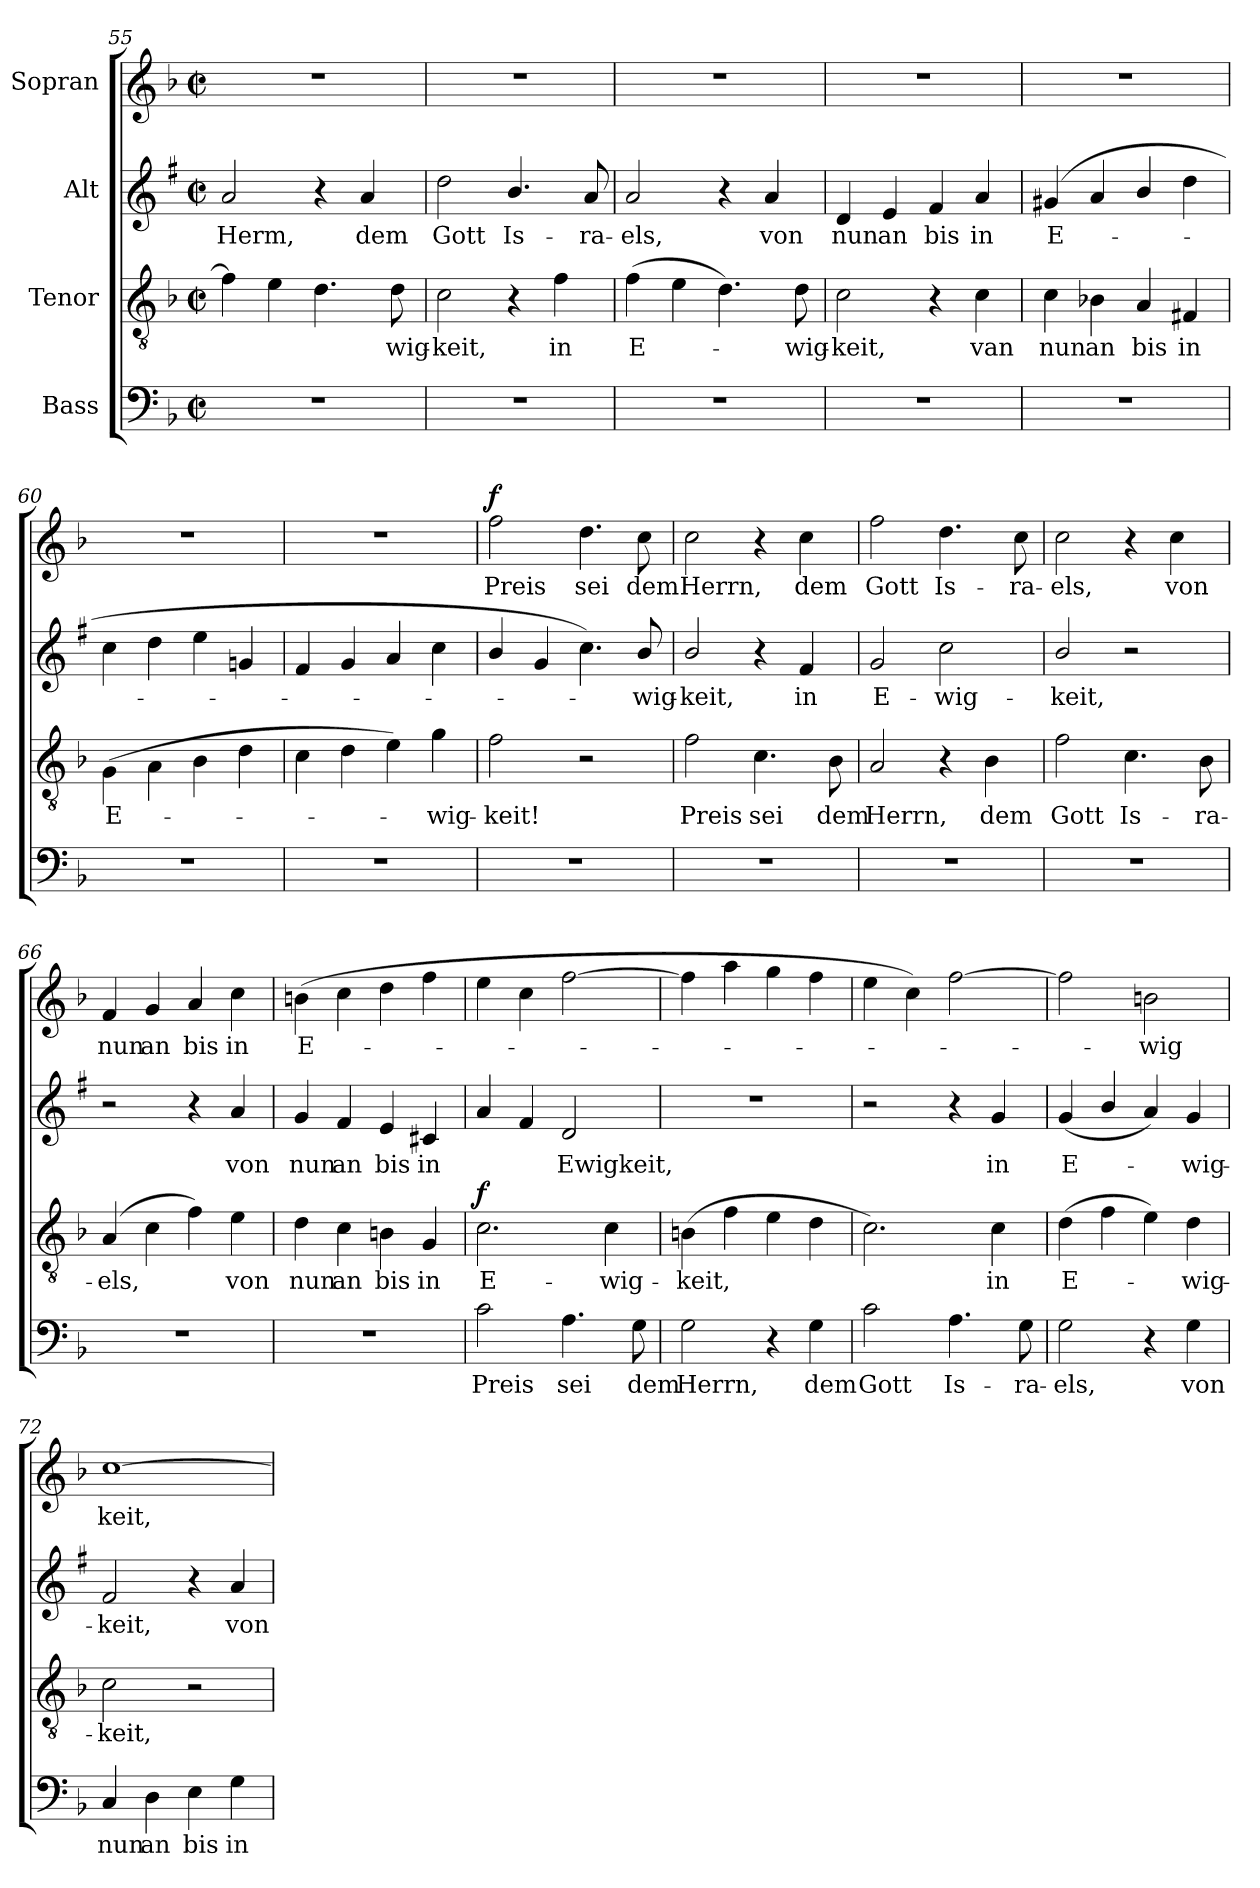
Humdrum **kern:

**kern	**text	**kern	**text	**dynam	**kern	**text	**kern	**text	**dynam
*part4	*part4	*part3	*part3	*part3	*part2	*part2	*part1	*part1	*part1
*staff4	*staff4	*staff3	*staff3	*staff3	*staff2	*staff2	*staff1	*staff1	*staff1
*I"Bass	*	*I"Tenor	*	*	*I"Alt	*	*I"Sopran	*	*
*clefF4	*	*clefGv2	*	*	*clefG2	*	*clefG2	*	*
*	*	*	*	*	*ITrd1c2	*	*	*	*
*k[b-]	*	*k[b-]	*	*	*k[b-]	*	*k[b-]	*	*
*M2/2	*	*M2/2	*	*	*M2/2	*	*M2/2	*	*
*met(c|)	*	*met(c|)	*	*	*met(c|)	*	*met(c|)	*	*
=55	=55	=55	=55	=55	=55	=55	=55	=55	=55
1r	.	4f\]	.	.	2g/	Herm,	1r	.	.
.	.	4e\	.	.	.	.	.	.	.
.	.	4.d\	.	.	4r	.	.	.	.
.	.	.	.	.	4g/	dem	.	.	.
.	.	8d\	-wig-	.	.	.	.	.	.
=56	=56	=56	=56	=56	=56	=56	=56	=56	=56
1r	.	2c\	-keit,	.	2cc\	Gott	1r	.	.
.	.	4r	.	.	4.a/	Is-	.	.	.
.	.	4f\	in	.	.	.	.	.	.
.	.	.	.	.	8g/	-ra-	.	.	.
=57	=57	=57	=57	=57	=57	=57	=57	=57	=57
1r	.	(4f\	E-	.	2g/	-els,	1r	.	.
.	.	4e\	.	.	.	.	.	.	.
.	.	4.d\)	.	.	4r	.	.	.	.
.	.	.	.	.	4g/	von	.	.	.
.	.	8d\	-wig-	.	.	.	.	.	.
=58	=58	=58	=58	=58	=58	=58	=58	=58	=58
1r	.	2c\	-keit,	.	4c/	nun	1r	.	.
.	.	.	.	.	4d/	an	.	.	.
.	.	4r	.	.	4e/	bis	.	.	.
.	.	4c\	van	.	4g/	in	.	.	.
=59	=59	=59	=59	=59	=59	=59	=59	=59	=59
1r	.	4c\	nun	.	(4f#X/	E-	1r	.	.
.	.	4B-X\	an	.	4g/	.	.	.	.
.	.	4A/	bis	.	4a/	.	.	.	.
.	.	4F#X/	in	.	4cc\	.	.	.	.
=60	=60	=60	=60	=60	=60	=60	=60	=60	=60
1r	.	(4G\	E-	.	4b-\	.	1r	.	.
.	.	4A\	.	.	4cc\	.	.	.	.
.	.	4B-\	.	.	4dd\	.	.	.	.
.	.	4d\	.	.	4fn/	.	.	.	.
!!LO:LB:g=z
=61	=61	=61	=61	=61	=61	=61	=61	=61	=61
1r	.	4c\	.	.	4e/	.	1r	.	.
.	.	4d\	.	.	4f/	.	.	.	.
.	.	4e\)	.	.	4g/	.	.	.	.
.	.	4g\	-wig-	.	4b-\	.	.	.	.
=62	=62	=62	=62	=62	=62	=62	=62	=62	=62
!	!	!	!	!	!	!	!	!	!LO:DY:a
1r	.	2f\	-keit!	.	4a/	.	2ff\	-Preis	f
.	.	.	.	.	4f/	.	.	.	.
.	.	2r	.	.	4.b-\)	.	4.dd\	sei	.
.	.	.	.	.	8a/	-wig-	8cc\	dem	.
=63	=63	=63	=63	=63	=63	=63	=63	=63	=63
1r	.	2f\	Preis	.	2a/	-keit,	2cc\	Herrn,	.
.	.	4.c\	sei	.	4r	.	4r	.	.
.	.	.	.	.	4e/	in	4cc\	dem	.
.	.	8B-\	dem	.	.	.	.	.	.
=64	=64	=64	=64	=64	=64	=64	=64	=64	=64
1r	.	2A/	Herrn,	.	2f/	E-	2ff\	Gott	.
.	.	4r	.	.	2b-\	-wig-	4.dd\	Is-	.
.	.	4B-\	dem	.	.	.	.	.	.
.	.	.	.	.	.	.	8cc\	-ra-	.
=65	=65	=65	=65	=65	=65	=65	=65	=65	=65
1r	.	2f\	Gott	.	2a/	-keit,	2cc\	-els,	.
.	.	4.c\	Is-	.	2r	.	4r	.	.
.	.	.	.	.	.	.	4cc\	von	.
.	.	8B-\	-ra-	.	.	.	.	.	.
=66	=66	=66	=66	=66	=66	=66	=66	=66	=66
1r	.	(4A/	-els,	.	2r	.	4f/	nun	.
.	.	4c\	.	.	.	.	4g/	an	.
.	.	4f\)	.	.	4r	.	4a/	bis	.
.	.	4e\	von	.	4g/	von	4cc\	in	.
=67	=67	=67	=67	=67	=67	=67	=67	=67	=67
1r	.	4d\	nun	.	4f/	nun	(4bn\	E-	.
.	.	4c\	an	.	4e/	an	4cc\	.	.
.	.	4Bn\	bis	.	4d/	bis	4dd\	.	.
.	.	4G/	in	.	4Bn/	in	4ff\	.	.
!!LO:PB:g=z
=68	=68	=68	=68	=68	=68	=68	=68	=68	=68
!	!	!	!	!LO:DY:a	!	!	!	!	!
2c\	Preis	2.c\	E-	f	4g/	.	4ee\	.	.
.	.	.	.	.	4e/	.	4cc\	.	.
4.A\	sei	.	.	.	2c/	Ewigkeit,	[2ff\	.	.
.	.	4c\	-wig-	.	.	.	.	.	.
8G\	dem	.	.	.	.	.	.	.	.
=69	=69	=69	=69	=69	=69	=69	=69	=69	=69
2G\	Herrn,	(4Bn\	-keit,	.	1r	.	4ff\]	.	.
.	.	4f\	.	.	.	.	4aa\	.	.
4r	.	4e\	.	.	.	.	4gg\	.	.
4G\	dem	4d\	.	.	.	.	4ff\	.	.
=70	=70	=70	=70	=70	=70	=70	=70	=70	=70
2c\	Gott	2.c\)	.	.	2r	.	4ee\	.	.
.	.	.	.	.	.	.	4cc\)	.	.
4.A\	Is-	.	.	.	4r	.	[2ff\	.	.
.	.	4c\	in	.	4f/	in	.	.	.
8G\	-ra-	.	.	.	.	.	.	.	.
=71	=71	=71	=71	=71	=71	=71	=71	=71	=71
2G\	-els,	(4d\	E-	.	(4f/	E-	2ff\]	.	.
.	.	4f\	.	.	4a/	.	.	.	.
4r	.	4e\)	.	.	4g/)	.	2bn\	wig	.
4G\	von	4d\	-wig-	.	4f/	-wig-	.	.	.
=72	=72	=72	=72	=72	=72	=72	=72	=72	=72
4C/	nun	2c\	-keit,	.	2e/	-keit,	[1cc	keit,	.
4D\	an	.	.	.	.	.	.	.	.
4E\	bis	2r	.	.	4r	.	.	.	.
4G\	in	.	.	.	4g/	von	.	.	.
=	=	=	=	=	=	=	=	=	=
*-	*-	*-	*-	*-	*-	*-	*-	*-	*-
